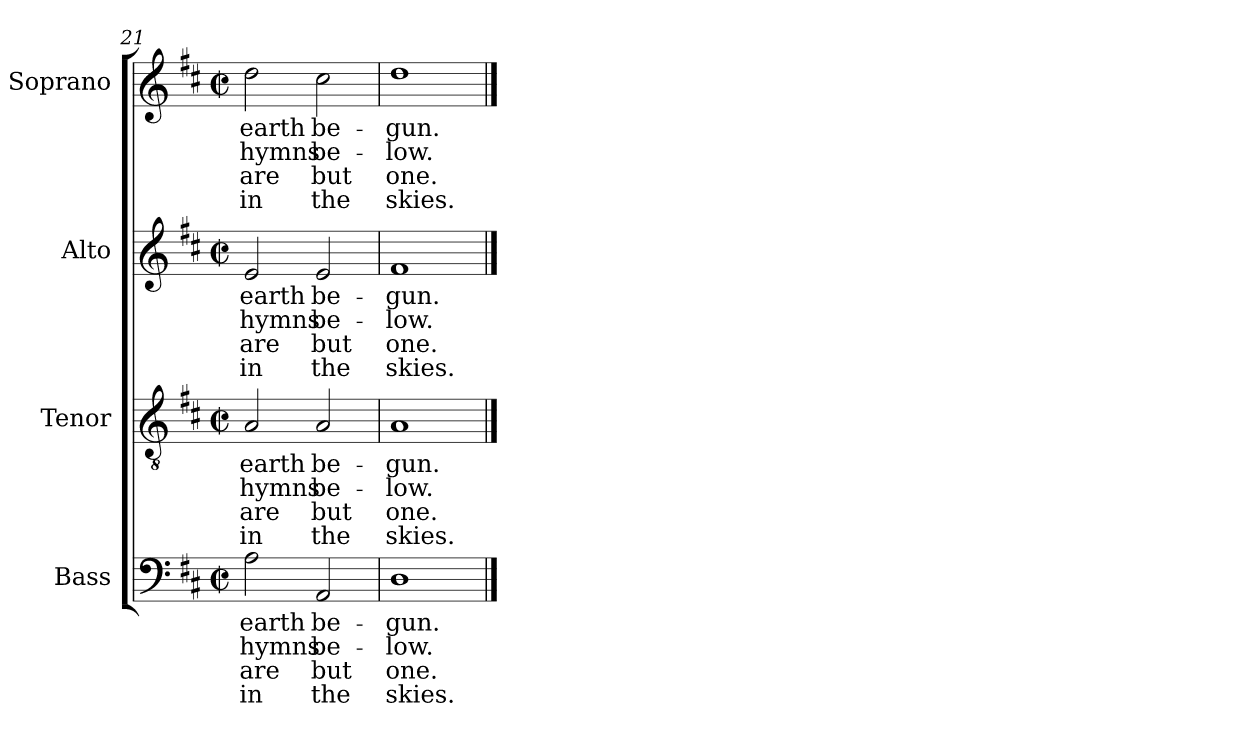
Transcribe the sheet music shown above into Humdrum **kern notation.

**kern	**text	**text	**text	**text	**kern	**text	**text	**text	**text	**kern	**text	**text	**text	**text	**kern	**text	**text	**text	**text
*part4	*part4	*part4	*part4	*part4	*part3	*part3	*part3	*part3	*part3	*part2	*part2	*part2	*part2	*part2	*part1	*part1	*part1	*part1	*part1
*staff4	*staff4	*staff4	*staff4	*staff4	*staff3	*staff3	*staff3	*staff3	*staff3	*staff2	*staff2	*staff2	*staff2	*staff2	*staff1	*staff1	*staff1	*staff1	*staff1
*I"Bass	*	*	*	*	*I"Tenor	*	*	*	*	*I"Alto	*	*	*	*	*I"Soprano	*	*	*	*
*I'B.	*	*	*	*	*I'T.	*	*	*	*	*I'A.	*	*	*	*	*I'S.	*	*	*	*
*clefF4	*	*	*	*	*clefGv2	*	*	*	*	*clefG2	*	*	*	*	*clefG2	*	*	*	*
*	*	*	*	*	*ITrd7c12	*	*	*	*	*	*	*	*	*	*	*	*	*	*
*k[f#c#]	*	*	*	*	*k[f#c#]	*	*	*	*	*k[f#c#]	*	*	*	*	*k[f#c#]	*	*	*	*
*D:	*	*	*	*	*D:	*	*	*	*	*D:	*	*	*	*	*D:	*	*	*	*
*M2/2	*	*	*	*	*M2/2	*	*	*	*	*M2/2	*	*	*	*	*M2/2	*	*	*	*
*met(c|)	*	*	*	*	*met(c|)	*	*	*	*	*met(c|)	*	*	*	*	*met(c|)	*	*	*	*
=21	=21	=21	=21	=21	=21	=21	=21	=21	=21	=21	=21	=21	=21	=21	=21	=21	=21	=21	=21
!	!LO:LY:b:color=#000000	!LO:LY:b:color=#000000	!LO:LY:b:color=#000000	!LO:LY:b:color=#000000	!	!	!	!	!	!	!	!	!	!	!	!	!	!	!
!	!	!	!	!	!	!LO:LY:b:color=#000000	!LO:LY:b:color=#000000	!LO:LY:b:color=#000000	!LO:LY:b:color=#000000	!	!	!	!	!	!	!	!	!	!
!	!	!	!	!	!	!	!	!	!	!	!LO:LY:b:color=#000000	!LO:LY:b:color=#000000	!LO:LY:b:color=#000000	!LO:LY:b:color=#000000	!	!	!	!	!
!	!	!	!	!	!	!	!	!	!	!	!	!	!	!	!	!LO:LY:b:color=#000000	!LO:LY:b:color=#000000	!LO:LY:b:color=#000000	!LO:LY:b:color=#000000
2Ai\	earth	hymns	are	in	2AAi/	earth	hymns	are	in	2ei/	earth	hymns	are	in	2ddi\	earth	hymns	are	in
!	!LO:LY:b:color=#000000	!LO:LY:b:color=#000000	!LO:LY:b:color=#000000	!LO:LY:b:color=#000000	!	!	!	!	!	!	!	!	!	!	!	!	!	!	!
!	!	!	!	!	!	!LO:LY:b:color=#000000	!LO:LY:b:color=#000000	!LO:LY:b:color=#000000	!LO:LY:b:color=#000000	!	!	!	!	!	!	!	!	!	!
!	!	!	!	!	!	!	!	!	!	!	!LO:LY:b:color=#000000	!LO:LY:b:color=#000000	!LO:LY:b:color=#000000	!LO:LY:b:color=#000000	!	!	!	!	!
!	!	!	!	!	!	!	!	!	!	!	!	!	!	!	!	!LO:LY:b:color=#000000	!LO:LY:b:color=#000000	!LO:LY:b:color=#000000	!LO:LY:b:color=#000000
2AAi/	be-	be-	but	the	2AAi/	be-	be-	but	the	2ei/	be-	be-	but	the	2cc#i\	be-	be-	but	the
=22	=22	=22	=22	=22	=22	=22	=22	=22	=22	=22	=22	=22	=22	=22	=22	=22	=22	=22	=22
!	!LO:LY:b:color=#000000	!LO:LY:b:color=#000000	!LO:LY:b:color=#000000	!LO:LY:b:color=#000000	!	!	!	!	!	!	!	!	!	!	!	!	!	!	!
!	!	!	!	!	!	!LO:LY:b:color=#000000	!LO:LY:b:color=#000000	!LO:LY:b:color=#000000	!LO:LY:b:color=#000000	!	!	!	!	!	!	!	!	!	!
!	!	!	!	!	!	!	!	!	!	!	!LO:LY:b:color=#000000	!LO:LY:b:color=#000000	!LO:LY:b:color=#000000	!LO:LY:b:color=#000000	!	!	!	!	!
!	!	!	!	!	!	!	!	!	!	!	!	!	!	!	!	!LO:LY:b:color=#000000	!LO:LY:b:color=#000000	!LO:LY:b:color=#000000	!LO:LY:b:color=#000000
1Di	-gun.	-low.	one.	skies.	1AAi	-gun.	-low.	one.	skies.	1f#i	-gun.	-low.	one.	skies.	1ddi	-gun.	-low.	one.	skies.
==	==	==	==	==	==	==	==	==	==	==	==	==	==	==	==	==	==	==	==
*-	*-	*-	*-	*-	*-	*-	*-	*-	*-	*-	*-	*-	*-	*-	*-	*-	*-	*-	*-
